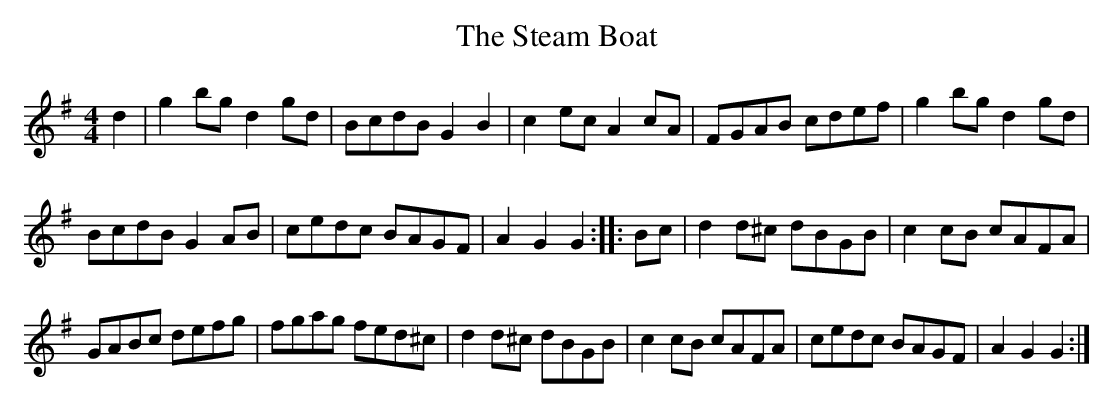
X:1
T:The Steam Boat
M:4/4
L:1/8
K:G
d2|g2 bg d2 gd|BcdB G2 B2|c2 ec A2 cA|FGAB cdef|g2 bg d2 gd|
BcdB G2 AB|cedc BAGF|A2 G2 G2::Bc|d2 d^c dBGB|c2 cB cAFA|
GABc defg|fgag fed^c|d2 d^c dBGB|c2 cB cAFA|cedc BAGF|A2 G2 G2:|
